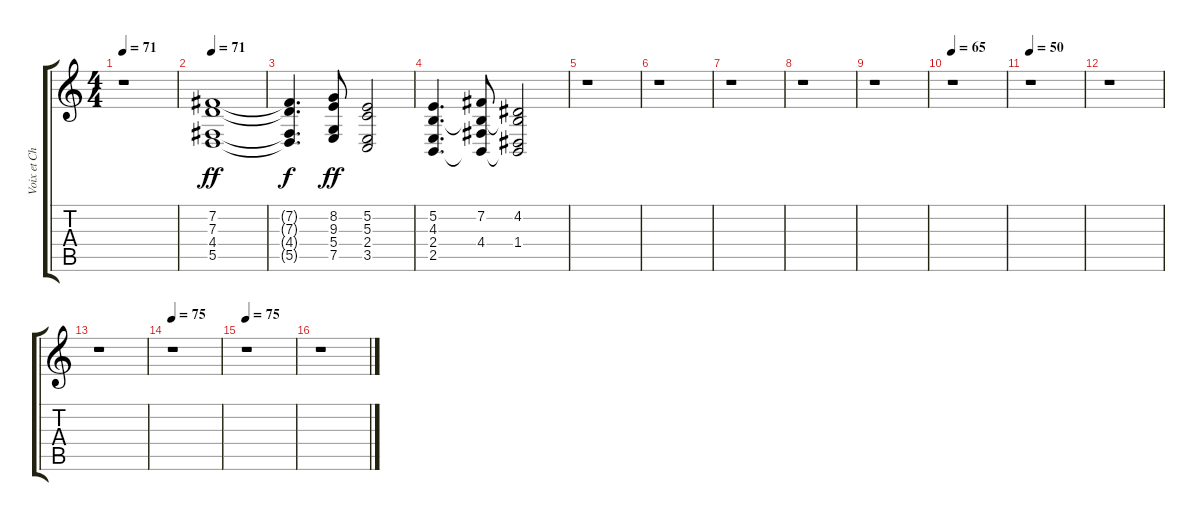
\track ("Voix et Choeurs" "Voix et Ch") {instrument violin}
\staff {score tabs}
\tuning (E4 B3 G3 D3 A2 E2) {hide}
\ts (4 4)
\tempo 71
\clef g2
\ks c
r.1{dy ff} |
\tempo 68
\tempo 71
(7.2 7.3 4.4 5.5).1{volume 15} |
(7.2{t} 7.3{t} 4.4{t} 5.5{t}).4{d dy f} (8.2 9.3 5.4 7.5).8{dy ff} (5.2 5.3 2.4 3.5).2 |
(5.2 4.3 2.4 2.5).4{d} (7.2 4.3{t} 4.4 2.5{t}).8 (4.2 4.3{t} 1.4 2.5{t}).2 |
r.1 |
r.1 |
r.1 |
r.1 |
r.1 |
\tempo 65
r.1 |
\tempo 50
r.1 |
r.1 |
r.1 |
\tempo 75
r.1 |
\tempo 75
r.1 |
r.1
